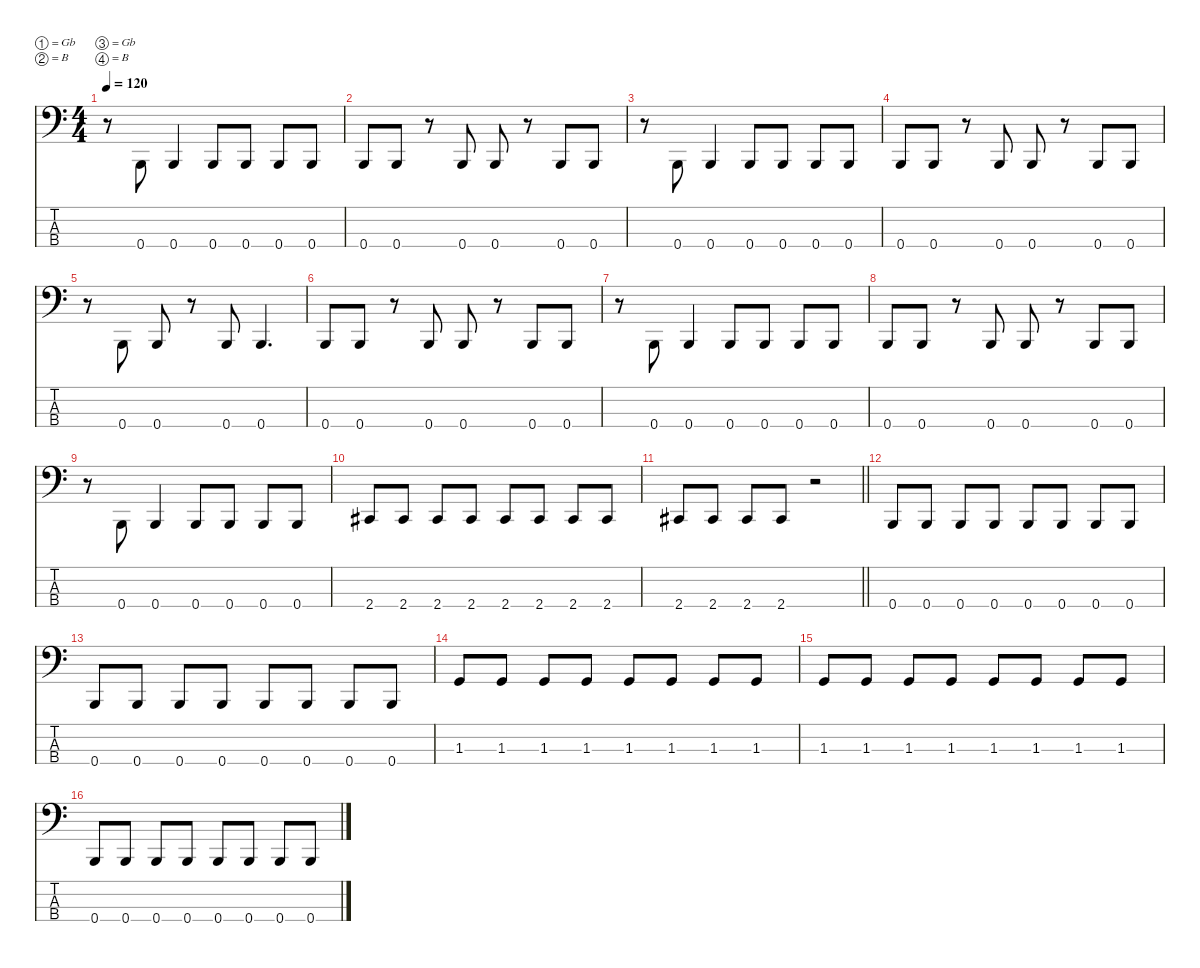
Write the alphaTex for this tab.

\defaultSystemsLayout 4
\hideDynamics
\bracketExtendMode nobrackets
\singleTrackTrackNamePolicy hidden
\multiTrackTrackNamePolicy hidden
\firstSystemTrackNameMode fullname
\firstSystemTrackNameOrientation horizontal
\otherSystemsTrackNameOrientation horizontal
\track ("Bass" "el.bs.") {instrument electricbassfinger}
\staff {score tabs}
\tuning (Gb2 B1 Gb1 B0)
\ts (4 4)
\tempo 120
\clef f4
\ks c
r.8{dy f beam Down} 0.4.8{beam Up} 0.4.4{beam Up} 0.4.8{beam Up} 0.4.8{beam Up} 0.4.8{beam Up} 0.4.8{beam Up} |
0.4.8{beam Up} 0.4.8{beam Up} r.8{beam Up} 0.4.8{beam Up} 0.4.8{beam Up} r.8{beam Up} 0.4.8{beam Up} 0.4.8{beam Up} |
r.8{beam Down} 0.4.8{beam Up} 0.4.4{beam Up} 0.4.8{beam Up} 0.4.8{beam Up} 0.4.8{beam Up} 0.4.8{beam Up} |
0.4.8{beam Up} 0.4.8{beam Up} r.8{beam Up} 0.4.8{beam Up} 0.4.8{beam Up} r.8{beam Up} 0.4.8{beam Up} 0.4.8{beam Up} |
r.8{beam Down} 0.4.8{beam Up} 0.4.8{beam Up} r.8{beam Up} 0.4.8{beam Up} 0.4.4{d beam Up} |
0.4.8{beam Up} 0.4.8{beam Up} r.8{beam Up} 0.4.8{beam Up} 0.4.8{beam Up} r.8{beam Up} 0.4.8{beam Up} 0.4.8{beam Up} |
r.8{beam Down} 0.4.8{beam Up} 0.4.4{beam Up} 0.4.8{beam Up} 0.4.8{beam Up} 0.4.8{beam Up} 0.4.8{beam Up} |
0.4.8{beam Up} 0.4.8{beam Up} r.8{beam Up} 0.4.8{beam Up} 0.4.8{beam Up} r.8{beam Up} 0.4.8{beam Up} 0.4.8{beam Up} |
r.8{beam Down} 0.4.8{beam Up} 0.4.4{beam Up} 0.4.8{beam Up} 0.4.8{beam Up} 0.4.8{beam Up} 0.4.8{beam Up} |
2.4{acc #}.8{beam Up} 2.4{acc #}.8{beam Up} 2.4{acc #}.8{beam Up} 2.4{acc #}.8{beam Up} 2.4{acc #}.8{beam Up} 2.4{acc #}.8{beam Up} 2.4{acc #}.8{beam Up} 2.4{acc #}.8{beam Up} |
\barLineRight lightlight
2.4{acc #}.8{beam Up} 2.4{acc #}.8{beam Up} 2.4{acc #}.8{beam Up} 2.4{acc #}.8{beam Up} r.2{beam Up} |
0.4.8{beam Up} 0.4.8{beam Up} 0.4.8{beam Up} 0.4.8{beam Up} 0.4.8{beam Up} 0.4.8{beam Up} 0.4.8{beam Up} 0.4.8{beam Up} |
0.4.8{beam Up} 0.4.8{beam Up} 0.4.8{beam Up} 0.4.8{beam Up} 0.4.8{beam Up} 0.4.8{beam Up} 0.4.8{beam Up} 0.4.8{beam Up} |
1.3.8{beam Up} 1.3.8{beam Up} 1.3.8{beam Up} 1.3.8{beam Up} 1.3.8{beam Up} 1.3.8{beam Up} 1.3.8{beam Up} 1.3.8{beam Up} |
1.3.8{beam Up} 1.3.8{beam Up} 1.3.8{beam Up} 1.3.8{beam Up} 1.3.8{beam Up} 1.3.8{beam Up} 1.3.8{beam Up} 1.3.8{beam Up} |
0.4.8{beam Up} 0.4.8{beam Up} 0.4.8{beam Up} 0.4.8{beam Up} 0.4.8{beam Up} 0.4.8{beam Up} 0.4.8{beam Up} 0.4.8{beam Up}
